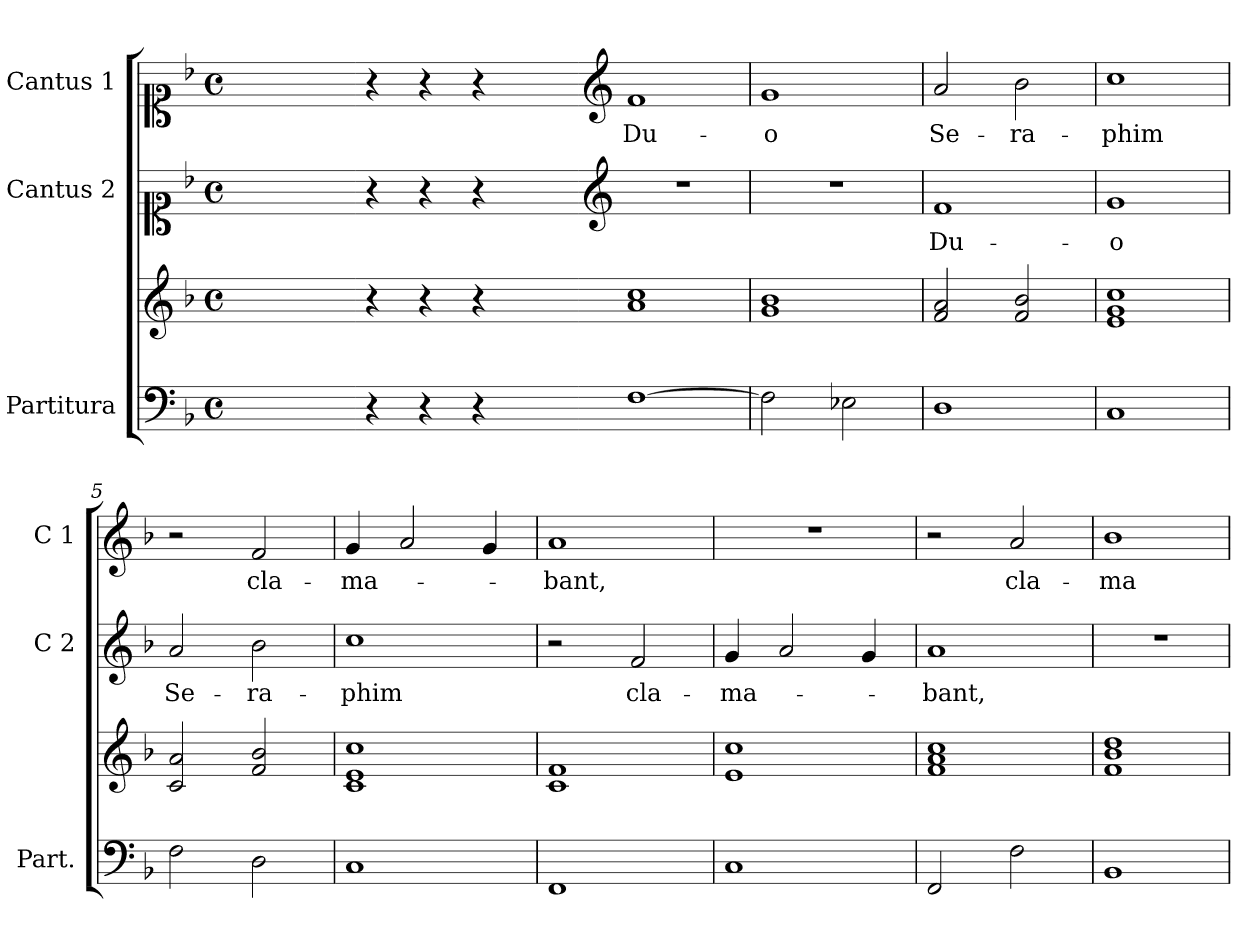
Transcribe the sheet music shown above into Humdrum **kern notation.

**kern	**kern	**kern	**text	**kern	**text
*part3	*part3	*part2	*part2	*part1	*part1
*staff4	*staff3	*staff2	*staff2	*staff1	*staff1
*I"Partitura	*	*I"Cantus 2	*	*I"Cantus 1	*
*I'Part.	*	*I'C 2	*	*I'C 1	*
*clefF4	*clefG2	*clefC1	*	*clefC1	*
*k[b-]	*k[b-]	*k[b-]	*	*k[b-]	*
*F:	*F:	*F:	*	*F:	*
*M4/4	*M4/4	*M4/4	*	*M4/4	*
*met(c)	*met(c)	*met(c)	*	*met(c)	*
=	=	=	=	=	=
1ryy	1ryy	1ryy	.	1ryy	.
=1X-	=1X-	=1X-	=1X-	=1X-	=1X-
4r	4r	4r	.	4r	.
4r	4r	4r	.	4r	.
4r	4r	4r	.	4r	.
4ryy	4ryy	4ryy	.	4ryy	.
=1-	=1-	=1-	=1-	=1-	=1-
*	*	*clefG2	*	*clefG2	*
!	!	!	!	!	!LO:LY:b
[1F	1a! 1cc!	1r	.	1f	Du-
=2	=2	=2	=2	=2	=2
!	!	!	!	!	!LO:LY:b
2F\]	1g! 1b-!	1r	.	1g	-o
2E-X\	.	.	.	.	.
=3	=3	=3	=3	=3	=3
!	!	!	!LO:LY:b	!	!
!	!	!	!	!	!LO:LY:b
1D	2f!/ 2a!/	1f	Du-	2a/	Se-
!	!	!	!	!	!LO:LY:b
.	2f!/ 2b-!/	.	.	2b-\	-ra-
=4	=4	=4	=4	=4	=4
!	!	!	!LO:LY:b	!	!
!	!	!	!	!	!LO:LY:b
1C	1e! 1g! 1cc!	1g	-o	1cc	-phim
=5	=5	=5	=5	=5	=5
!	!	!	!LO:LY:b	!	!
2F\	2c!/ 2a!/	2a/	Se-	2r	.
!	!	!	!LO:LY:b	!	!
!	!	!	!	!	!LO:LY:b
2D\	2f!/ 2b-!/	2b-\	-ra-	2f/	cla-
=6	=6	=6	=6	=6	=6
!	!	!	!LO:LY:b	!	!
!	!	!	!	!	!LO:LY:b
1C	1c! 1e! 1cc!	1cc	-phim	4g/	-ma-
.	.	.	.	2a/	.
.	.	.	.	4g/	.
=7	=7	=7	=7	=7	=7
!	!	!	!	!	!LO:LY:b
1FF	1c! 1f!	2r	.	1a	-bant,
!	!	!	!LO:LY:b	!	!
.	.	2f/	cla-	.	.
!!LO:LB:g=z
=8	=8	=8	=8	=8	=8
!	!	!	!LO:LY:b	!	!
1C	1e! 1cc!	4g/	-ma-	1r	.
.	.	2a/	.	.	.
.	.	4g/	.	.	.
=9	=9	=9	=9	=9	=9
!	!	!	!LO:LY:b	!	!
2FF/	1f! 1a! 1cc!	1a	-bant,	2r	.
!	!	!	!	!	!LO:LY:b
2F\	.	.	.	2a/	cla-
=10	=10	=10	=10	=10	=10
!	!	!	!	!	!LO:LY:b
1BB-	1f! 1b-! 1dd!	1r	.	1b-	-ma-
=	=	=	=	=	=
*-	*-	*-	*-	*-	*-
